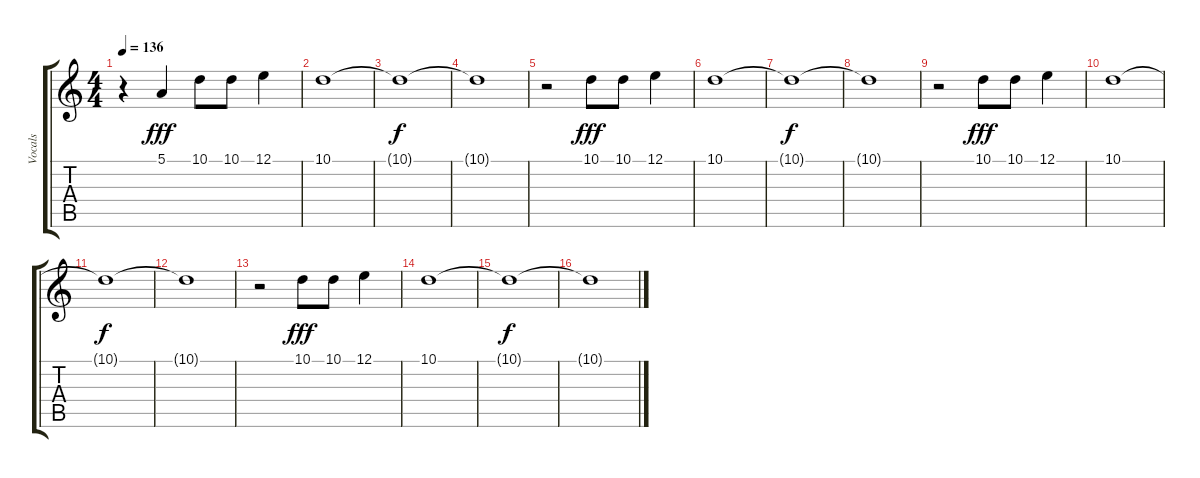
\track ("Vocals" "Vocals") {instrument lead6voice}
\staff {score tabs}
\tuning (E4 B3 G3 D3 A2 E2) {hide}
\ts (4 4)
\tempo 136
\clef g2
\ks c
r.4{dy f} 5.1.4{dy fff} 10.1.8 10.1.8 12.1.4 |
10.1.1 |
10.1{t}.1{dy f} |
10.1{t}.1 |
r.2 10.1.8{dy fff} 10.1.8 12.1.4 |
10.1.1 |
10.1{t}.1{dy f} |
10.1{t}.1 |
r.2 10.1.8{dy fff} 10.1.8 12.1.4 |
10.1.1 |
10.1{t}.1{dy f} |
10.1{t}.1 |
r.2 10.1.8{dy fff} 10.1.8 12.1.4 |
10.1.1 |
10.1{t}.1{dy f} |
10.1{t}.1
